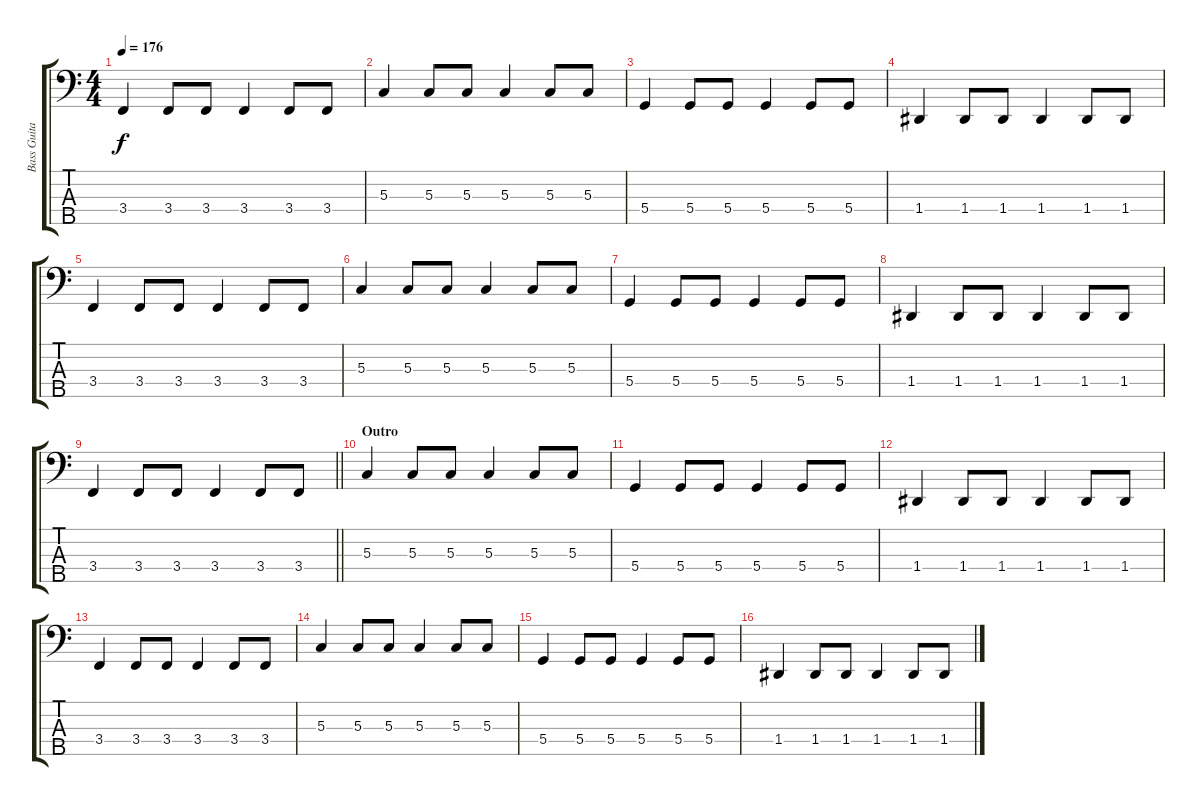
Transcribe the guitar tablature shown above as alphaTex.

\track ("Bass Guitar" "Bass Guita") {instrument electricbasspick}
\staff {score tabs}
\tuning (F2 C2 G1 D1 A0) {hide}
\ts (4 4)
\tempo 176
\clef f4
\ks c
3.4.4{dy f} 3.4.8 3.4.8 3.4.4 3.4.8 3.4.8 |
5.3.4 5.3.8 5.3.8 5.3.4 5.3.8 5.3.8 |
5.4.4 5.4.8 5.4.8 5.4.4 5.4.8 5.4.8 |
1.4.4 1.4.8 1.4.8 1.4.4 1.4.8 1.4.8 |
3.4.4 3.4.8 3.4.8 3.4.4 3.4.8 3.4.8 |
5.3.4 5.3.8 5.3.8 5.3.4 5.3.8 5.3.8 |
5.4.4 5.4.8 5.4.8 5.4.4 5.4.8 5.4.8 |
1.4.4 1.4.8 1.4.8 1.4.4 1.4.8 1.4.8 |
\barLineRight lightlight
3.4.4 3.4.8 3.4.8 3.4.4 3.4.8 3.4.8 |
\section ("" "Outro")
5.3.4 5.3.8 5.3.8 5.3.4 5.3.8 5.3.8 |
5.4.4 5.4.8 5.4.8 5.4.4 5.4.8 5.4.8 |
1.4.4 1.4.8 1.4.8 1.4.4 1.4.8 1.4.8 |
3.4.4 3.4.8 3.4.8 3.4.4 3.4.8 3.4.8 |
5.3.4 5.3.8 5.3.8 5.3.4 5.3.8 5.3.8 |
5.4.4 5.4.8 5.4.8 5.4.4 5.4.8 5.4.8 |
1.4.4 1.4.8 1.4.8 1.4.4 1.4.8 1.4.8
